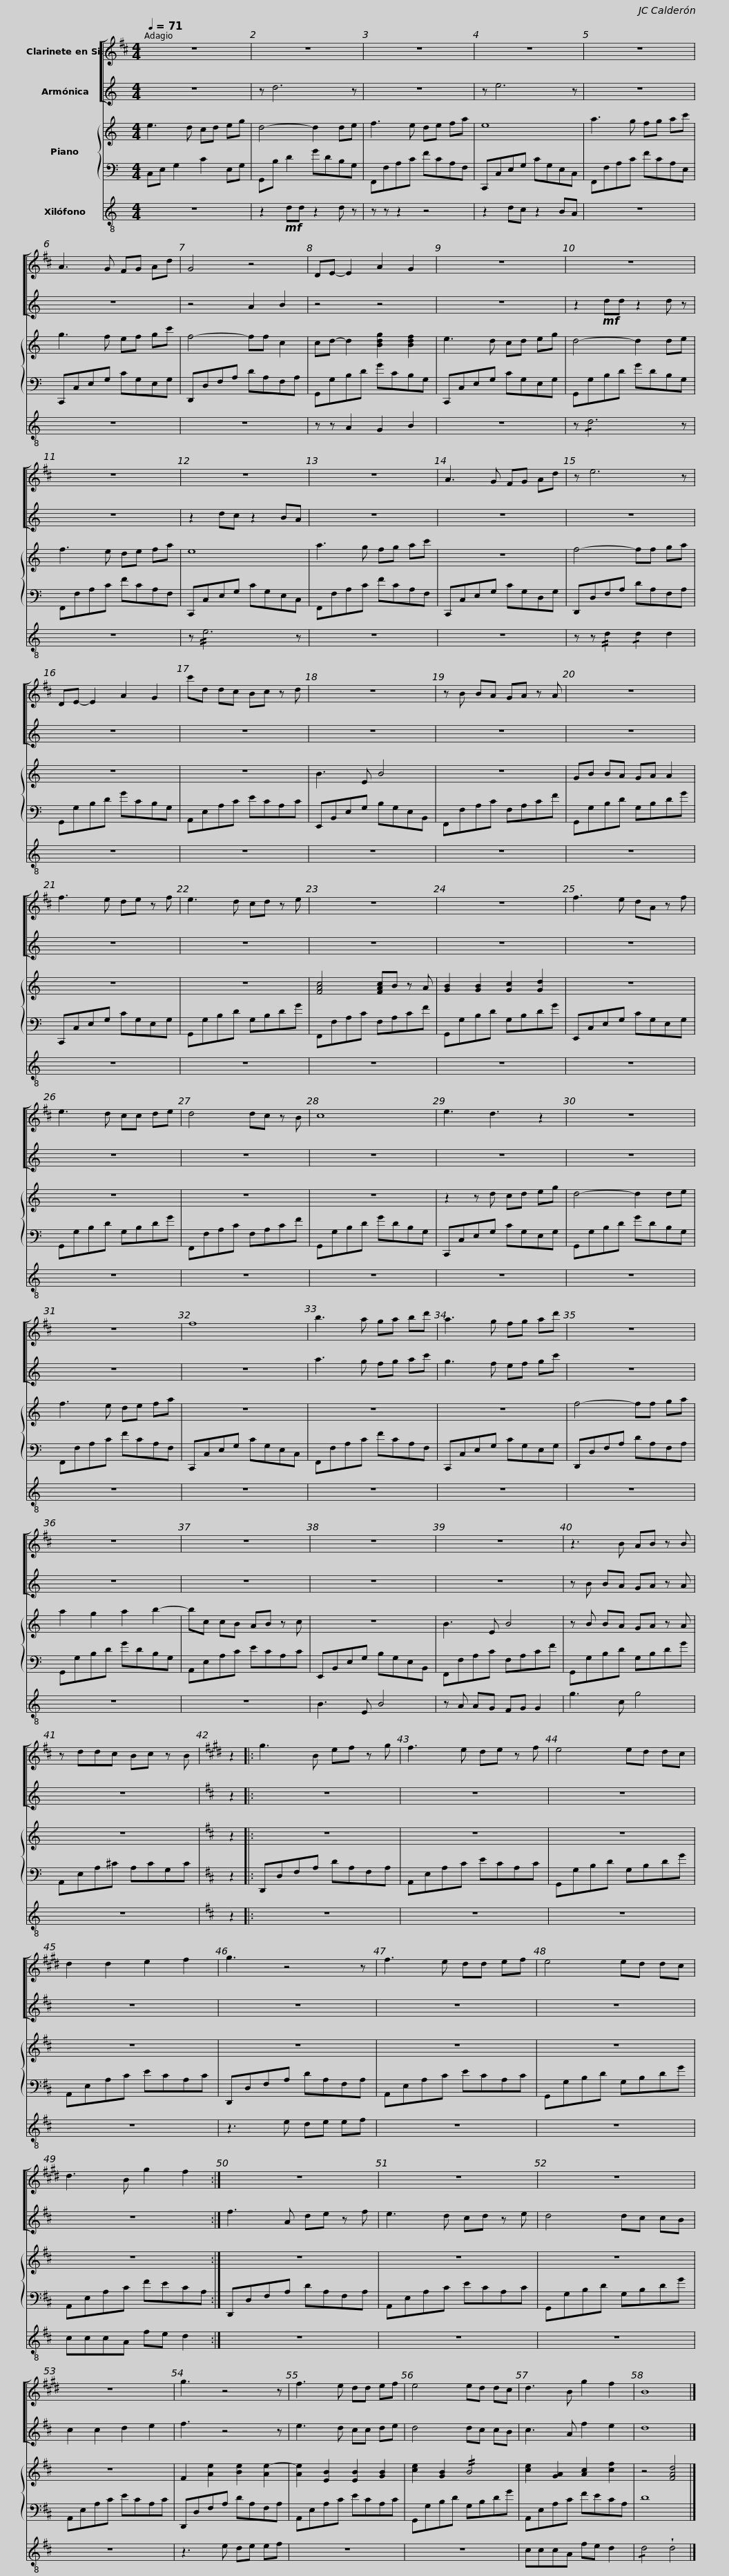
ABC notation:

X:1
%%score [ 1 2 ] { 3 | 4 } 5
L:1/8
Q:1/4=71
M:4/4
I:linebreak $
K:C
V:1 treble transpose=-2
V:2 treble
V:3 treble
V:4 bass
V:5 treble-8 transpose=12
V:1
[K:D] z8 | z8 | z8 | z8 |$ z8 | %5
 A3 G FG Ad | G4 z4 | DE- E2 A2 G2 |$ z8 | z8 | %10
 z8 | z8 |$ z8 | A3 G FG Ad | z e6 z | %15
 DE- E2 A2 G2 |$ c'd dc Bc z d | z8 | z B BA GA z A | z8 | %20
 f3 e de z f |$ e3 d cd z e | z8 | z8 | f3 e dA z f |$ %25
 e3 d cc de | d4 dc z B | c8 |$ e3 d3 z2 | z8 | %30
 z8 |$ f8 | b3 a ga bd' | a3 g fg ad' |$ z8 | %35
 z8 | z8 | z8 | z8 |$ z3 B AB z B | %40
 z ddc Bc z B |[K:E] z2 |: g3 B ef z g | f3 e de z f |$ e4 ed dc | %45
 d2 d2 e2 f2 | g3 z4 z |$ f3 e dd ef | e4 ed dc | d3 B g2 f2 :| %50
 z8 |$ z8 | z8 | z8 |$ g3 z4 z | %55
 f3 e dd ef | e4 ed dc | d3 B g2 f2 | B8 |] %59
V:2
 z8 | z d6 z | z8 | z e6 z |$ z8 | %5
 z8 | z4 A2 B2 | z4 z4 |$ z8 | z2!mf! dd z2 d z | %10
 z8 | z2 dc z2 BA |$ z8 | z8 | z8 | %15
 z8 |$ z8 | z8 | z8 | z8 | %20
 z8 |$ z8 | z8 | z8 | z8 |$ %25
 z8 | z8 | z8 |$ z8 | z8 | %30
 z8 |$ z8 | a3 g fg ac' | g3 f ef gc' |$ z8 | %35
 z8 | z8 | z8 | z8 |$ z B BA GA z A | %40
 z8 |[K:D] z2 |: z8 | z8 |$ z8 | %45
 z8 | z8 |$ z8 | z8 | z8 :| %50
 f3 A de z f |$ e3 d cd z e | d4 dc cB | c2 c2 d2 e2 |$ f3 z4 z | %55
 e3 d cc de | d4 dc cB | c3 A f2 e2 | d8 |] %59
V:3
 e3 d cd eg | d4- d2 de | f3 e de fa | e8 |$ a3 g fg ac' | %5
 g3 f ef gc' | f4- ff c2 | cd- d2 [Bdg]2 [Bdf]2 |$ e3 d cd eg | d4- d2 de | %10
 f3 e de fa | e8 |$ a3 g fg ac' | z8 | f4- ff ga | %15
 z8 |$ z8 | B3 E B4 | z8 | GB BA GA A2 | %20
 z8 |$ z8 | [FAc]4 [FAc]B z A | [GB]2 [GB]2 [Gc]2 [Gd]2 | z8 |$ %25
 z8 | z8 | z8 |$ z2 z d cd eg | d4- d2 de | %30
 f3 e de fa |$ z8 | z8 | z8 |$ f4- ff ga | %35
 a2 g2 a2 b2- | bc cB AB z c | z8 | B3 E B4 |$ z B BA GA z A | %40
 z8 |[K:D] z2 |: z8 | z8 |$ z8 | %45
 z8 | z8 |$ z8 | z8 | z8 :| %50
 z8 |$ z8 | z8 | z8 |$ F2 [Ae]2 [Be]2 [Ae-]2 | %55
 [Ae]2 [EB]2 [EB]2 [GB]2 | [ce]2 [GB]2 !//!B4 | [ce]2 [GA]2 [Ac]2 [cf]2 | z4 [FAd]4 |] %59
V:4
 C,E, G,2 C2 E,G, | G,,B, D2 GDB,G, | F,,F,A,C FCA,F, | C,,C,E,G, CG,E,C, |$ F,,F,A,C FCA,E, | %5
 C,,C,E,G, CG,E,G, | D,,D,F,A, DA,F,A, | G,,G,B,D GCB,G, |$ C,,C,E,G, CG,E,G, | G,,G,B,D GDB,G, | %10
 F,,F,A,C FCA,F, | C,,C,E,G, CG,E,C, |$ F,,F,A,C FCA,F, | C,,C,E,G, CG,D,G, | D,,D,F,A, DA,F,A, | %15
 G,,G,B,D GCB,G, |$ A,,E,A,C ECA,C | E,,B,,E,G, B,G,E,B,, | F,,F,A,C F,A,CF | G,,G,B,D G,B,DG | %20
 C,,C,E,G, CG,E,G, |$ G,,G,B,D G,B,DG | F,,F,A,C F,A,CF | G,,G,B,D G,B,DG | E,,C,E,G, CG,E,G, |$ %25
 G,,G,B,D G,B,DG | F,,F,A,C F,A,CF | G,,G,B,D GDB,G, |$ C,,C,E,G, CG,E,G, | G,,G,B,D GDB,G, | %30
 F,,F,A,C FCA,F, |$ C,,C,E,G, CG,E,C, | F,,F,A,C FCA,F, | C,,C,E,G, CG,E,G, |$ D,,D,F,A, DA,F,A, | %35
 G,,G,B,D GDB,G, | A,,E,A,C ECA,C | E,,B,,E,G, B,G,E,B,, | F,,F,A,C F,A,CF |$ G,,G,B,D G,B,DG | %40
 A,,E,A,^C A,CG,C |[K:D] z2 |: D,,D,F,A, DA,F,A, | A,,E,A,C ECA,C |$ G,,G,B,D G,B,DG | %45
 A,,E,A,C ECA,C | D,,D,F,A, DA,F,A, |$ A,,E,A,C ECA,C | G,,G,B,D G,B,DG | A,,E,A,C FECA, :| %50
 D,,D,F,A, DA,F,A, |$ A,,E,A,C ECA,C | G,,G,B,D G,B,DG | A,,E,A,C ECA,C |$ D,,D,F,A, DA,F,A, | %55
 A,,E,A,C ECA,C | G,,G,B,D G,B,DG | A,,E,A,C FECA, | D8 |] %59
V:5
 z8 | z2!mf! dd z2 d z | z z z2 z4 | z2 dc z2 BA |$ z8 | %5
 z8 | z8 | z z A2 G2 B2 |$ z8 | z !/!d6 z | %10
 z8 | z !//!e6 z |$ z8 | z8 | z z !//!d2 !/!d2 d2 | %15
 z8 |$ z8 | z8 | z8 | z8 | %20
 z8 |$ z8 | z8 | z8 | z8 |$ %25
 z8 | z8 | z8 |$ z8 | z8 | %30
 z8 |$ z8 | z8 | z8 |$ z8 | %35
 z8 | z8 | B3 E B4 | z A AG FG G2 |$ g3 c g4 | %40
 z8 |[K:D] z2 |: z8 | z8 |$ z8 | %45
 z8 | z3 e de ef |$ z8 | z8 | cccA fe d2 :| %50
 z8 |$ z8 | z8 | z8 |$ z3 e de ef | %55
 z8 | z8 | cccA fe d2 | !/!d4 !wedge!d4 |] %59
